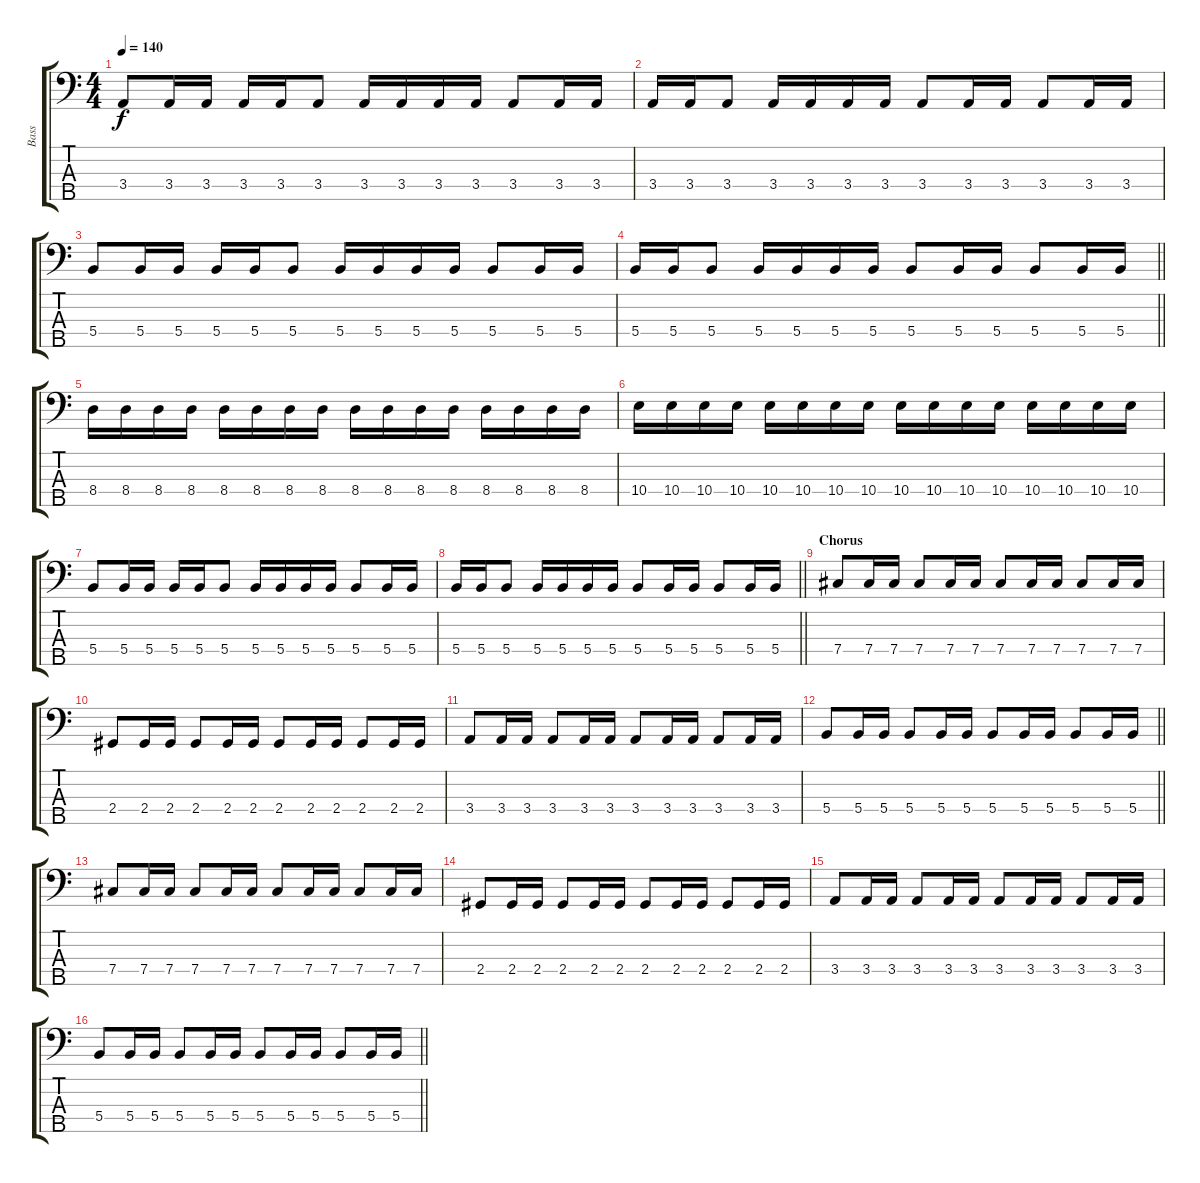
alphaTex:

\track ("Bass" "Bass") {instrument electricbassfinger}
\staff {score tabs}
\tuning (A2 E2 B1 Gb1 Db1) {hide}
\ts (4 4)
\section ("" "")
\tempo 140
\clef f4
\ks c
3.4.8{dy f} 3.4.16 3.4.16 3.4.16 3.4.16 3.4.8 3.4.16 3.4.16 3.4.16 3.4.16 3.4.8 3.4.16 3.4.16 |
3.4.16 3.4.16 3.4.8 3.4.16 3.4.16 3.4.16 3.4.16 3.4.8 3.4.16 3.4.16 3.4.8 3.4.16 3.4.16 |
5.4.8 5.4.16 5.4.16 5.4.16 5.4.16 5.4.8 5.4.16 5.4.16 5.4.16 5.4.16 5.4.8 5.4.16 5.4.16 |
\barLineRight lightlight
5.4.16 5.4.16 5.4.8 5.4.16 5.4.16 5.4.16 5.4.16 5.4.8 5.4.16 5.4.16 5.4.8 5.4.16 5.4.16 |
\section ("" "")
8.4.16{volume 11} 8.4.16 8.4.16 8.4.16 8.4.16 8.4.16 8.4.16 8.4.16 8.4.16 8.4.16 8.4.16 8.4.16 8.4.16 8.4.16 8.4.16 8.4.16 |
10.4.16 10.4.16 10.4.16 10.4.16 10.4.16 10.4.16 10.4.16 10.4.16 10.4.16 10.4.16 10.4.16 10.4.16 10.4.16 10.4.16 10.4.16 10.4.16 |
5.4.8{volume 14} 5.4.16 5.4.16 5.4.16 5.4.16 5.4.8 5.4.16 5.4.16 5.4.16 5.4.16 5.4.8 5.4.16 5.4.16 |
\barLineRight lightlight
5.4.16 5.4.16 5.4.8 5.4.16 5.4.16 5.4.16 5.4.16 5.4.8 5.4.16 5.4.16 5.4.8 5.4.16 5.4.16 |
\section ("" "Chorus")
7.4.8 7.4.16 7.4.16 7.4.8 7.4.16 7.4.16 7.4.8 7.4.16 7.4.16 7.4.8 7.4.16 7.4.16 |
2.4.8 2.4.16 2.4.16 2.4.8 2.4.16 2.4.16 2.4.8 2.4.16 2.4.16 2.4.8 2.4.16 2.4.16 |
3.4.8 3.4.16 3.4.16 3.4.8 3.4.16 3.4.16 3.4.8 3.4.16 3.4.16 3.4.8 3.4.16 3.4.16 |
\barLineRight lightlight
5.4.8 5.4.16 5.4.16 5.4.8 5.4.16 5.4.16 5.4.8 5.4.16 5.4.16 5.4.8 5.4.16 5.4.16 |
\section ("" "")
7.4.8 7.4.16 7.4.16 7.4.8 7.4.16 7.4.16 7.4.8 7.4.16 7.4.16 7.4.8 7.4.16 7.4.16 |
2.4.8 2.4.16 2.4.16 2.4.8 2.4.16 2.4.16 2.4.8 2.4.16 2.4.16 2.4.8 2.4.16 2.4.16 |
3.4.8 3.4.16 3.4.16 3.4.8 3.4.16 3.4.16 3.4.8 3.4.16 3.4.16 3.4.8 3.4.16 3.4.16 |
\barLineRight lightlight
5.4.8 5.4.16 5.4.16 5.4.8 5.4.16 5.4.16 5.4.8 5.4.16 5.4.16 5.4.8 5.4.16 5.4.16
